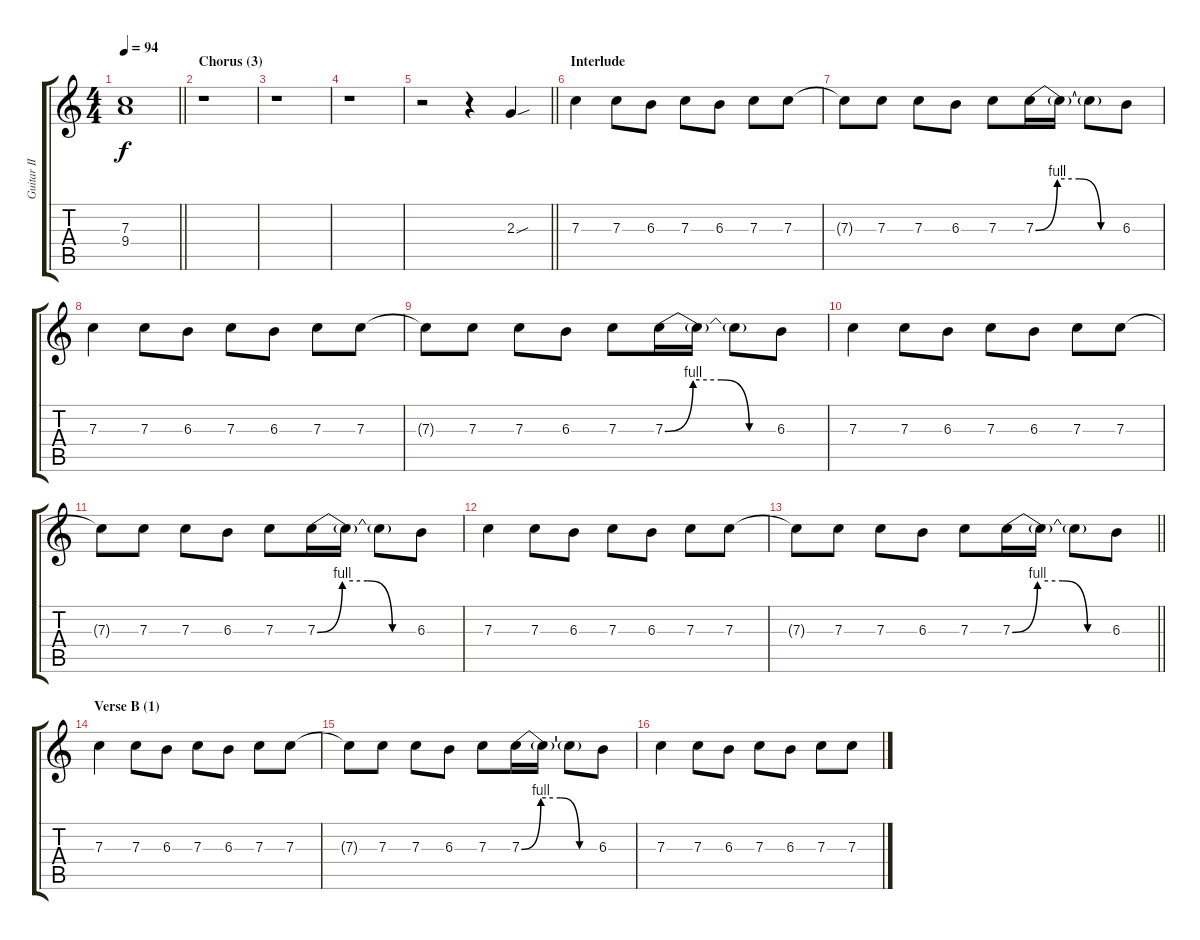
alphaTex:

\track ("Guitar II" "Guitar II") {instrument electricguitarclean}
\staff {score tabs}
\tuning (D4 A3 F3 C3 G2 D2) {hide}
\ts (4 4)
\tempo 94
\clef g2
\barLineRight lightlight
\ks aminor
(7.3{t} 9.4{t}).1{dy f} |
\section ("" "Chorus (3)")
r.1 |
r.1 |
r.1 |
\barLineRight lightlight
r.2 r.4 2.3{sou}.4 |
\section ("" "Interlude")
7.3.4 7.3.8 6.3.8 7.3.8 6.3.8 7.3.8 7.3.8 |
7.3{t}.8 7.3.8 7.3.8 6.3.8 7.3.8 7.3{be (custom 0 0 15 4 30 4 45 0 60 0)}.16 7.3{t}.16 7.3{t}.8 6.3.8 |
7.3.4 7.3.8 6.3.8 7.3.8 6.3.8 7.3.8 7.3.8 |
7.3{t}.8 7.3.8 7.3.8 6.3.8 7.3.8 7.3{be (custom 0 0 15 4 30 4 45 0 60 0)}.16 7.3{t}.16 7.3{t}.8 6.3.8 |
7.3.4 7.3.8 6.3.8 7.3.8 6.3.8 7.3.8 7.3.8 |
7.3{t}.8 7.3.8 7.3.8 6.3.8 7.3.8 7.3{be (custom 0 0 15 4 30 4 45 0 60 0)}.16 7.3{t}.16 7.3{t}.8 6.3.8 |
7.3.4 7.3.8 6.3.8 7.3.8 6.3.8 7.3.8 7.3.8 |
\barLineRight lightlight
7.3{t}.8 7.3.8 7.3.8 6.3.8 7.3.8 7.3{be (custom 0 0 15 4 30 4 45 0 60 0)}.16 7.3{t}.16 7.3{t}.8 6.3.8 |
\section ("" "Verse B (1)")
7.3.4 7.3.8 6.3.8 7.3.8 6.3.8 7.3.8 7.3.8 |
7.3{t}.8 7.3.8 7.3.8 6.3.8 7.3.8 7.3{be (custom 0 0 15 4 30 4 45 0 60 0)}.16 7.3{t}.16 7.3{t}.8 6.3.8 |
7.3.4 7.3.8 6.3.8 7.3.8 6.3.8 7.3.8 7.3.8
